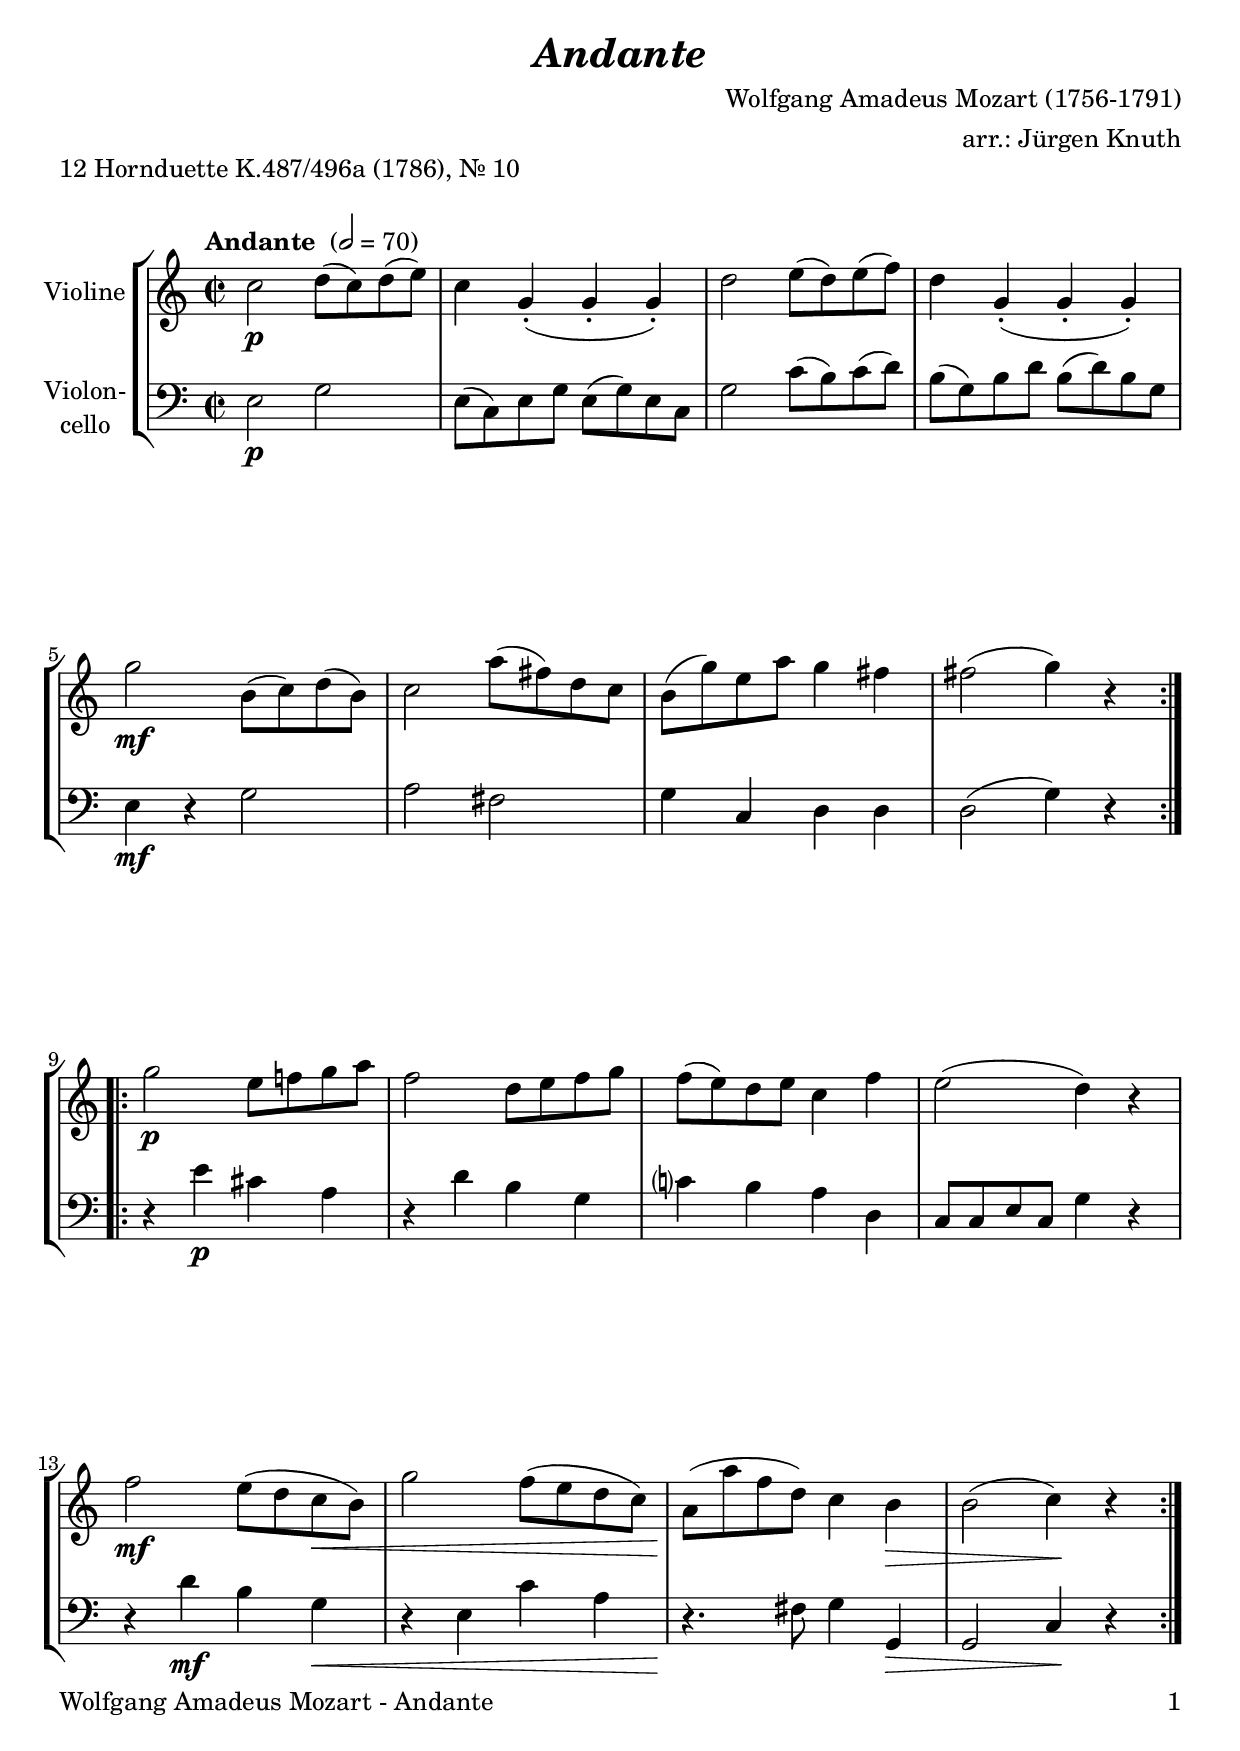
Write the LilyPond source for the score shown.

\version "2.18.2"
\include "deutsch.ly"
  
#(set-global-staff-size 22)

\header {
  title     = \markup \bold \italic "Andante"
  composer  = "Wolfgang Amadeus Mozart (1756-1791)"
  arranger  = "arr.: Jürgen Knuth"
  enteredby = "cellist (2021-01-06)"
  piece     = "12 Hornduette K.487/496a (1786), Nr. 10"
}

voiceconsts = {
  \key c \major
  \time 2/2
  \clef "treble"
%  \numericTimeSignature
  % Set default beaming for all staves
%  \set Timing.beamExceptions = #'()
%  \set Timing.baseMoment     = #(ly:make-moment 1 4)
%  \set Timing.beatStructure  = #'(1 1 1)
  \tempo "Andante " 2=70
}

mivl = "violin"
%miba = "pizzicato strings"
miba = "cello"

arco = \markup \italic "arco"
dcaf = \mark \markup \box \italic "D.C. al Fine"
fine = \mark \markup \box \italic "Fine"
pizz = \markup \italic "pizz."
rall = \mark \markup \box \italic "rall."
rit  = \mark \markup \box \italic "rit."
simi = \markup \italic "simile"

va = \relative c'' {
  \voiceconsts

  \repeat volta 2 {
    c2\p d8( c) d( e)
    c4 g(-. g-. g)-.
    d'2 e8( d) e( f)
    d4 g,(-. g-. g)-.

    g'2\mf h,8( c) d( h)
    c2 a'8( fis) d c
    h( g') e a g4 fis
    fis2( g4) r
  }

  \repeat volta 2 {
    g2\p e8 f! g a
    f2 d8 e f g
    f( e) d e c4 f
    e2( d4) r

    f2\mf e8( d c\< h)
    g'2 f8( e d c)
    a(\! a' f d) c4 h\>
    h2( c4)\! r
  }
}

\include "v2.ily"

music = \new StaffGroup <<
      \new Staff {
	\set Staff.midiInstrument = \mivl
	\set Staff.instrumentName = \markup \center-column { "Violine" }
	\transpose c c { \va }
      }

      \new Staff {
	\set Staff.midiInstrument = \miba
	\set Staff.instrumentName = \markup \center-column { "Violon-" "cello" }
	\transpose c c { \vb }
      }
>>

\book {
   \paper {
    print-page-number = ##t
    print-first-page-number = ##t
    ragged-last-bottom = ##f
    oddHeaderMarkup = \markup \null
    evenHeaderMarkup = \markup \null
    oddFooterMarkup = \markup {
      \fill-line {
        \on-the-fly #print-page-number-check-first
        "Wolfgang Amadeus Mozart - Andante" \fromproperty #'page:page-number-string
      }
    }
    evenFooterMarkup = \oddFooterMarkup
  } \score {
    \music
    \layout {}
  }

  \score {
    \unfoldRepeats \music

    \midi {
      \context {
        \Score
      }
    }
  }
}